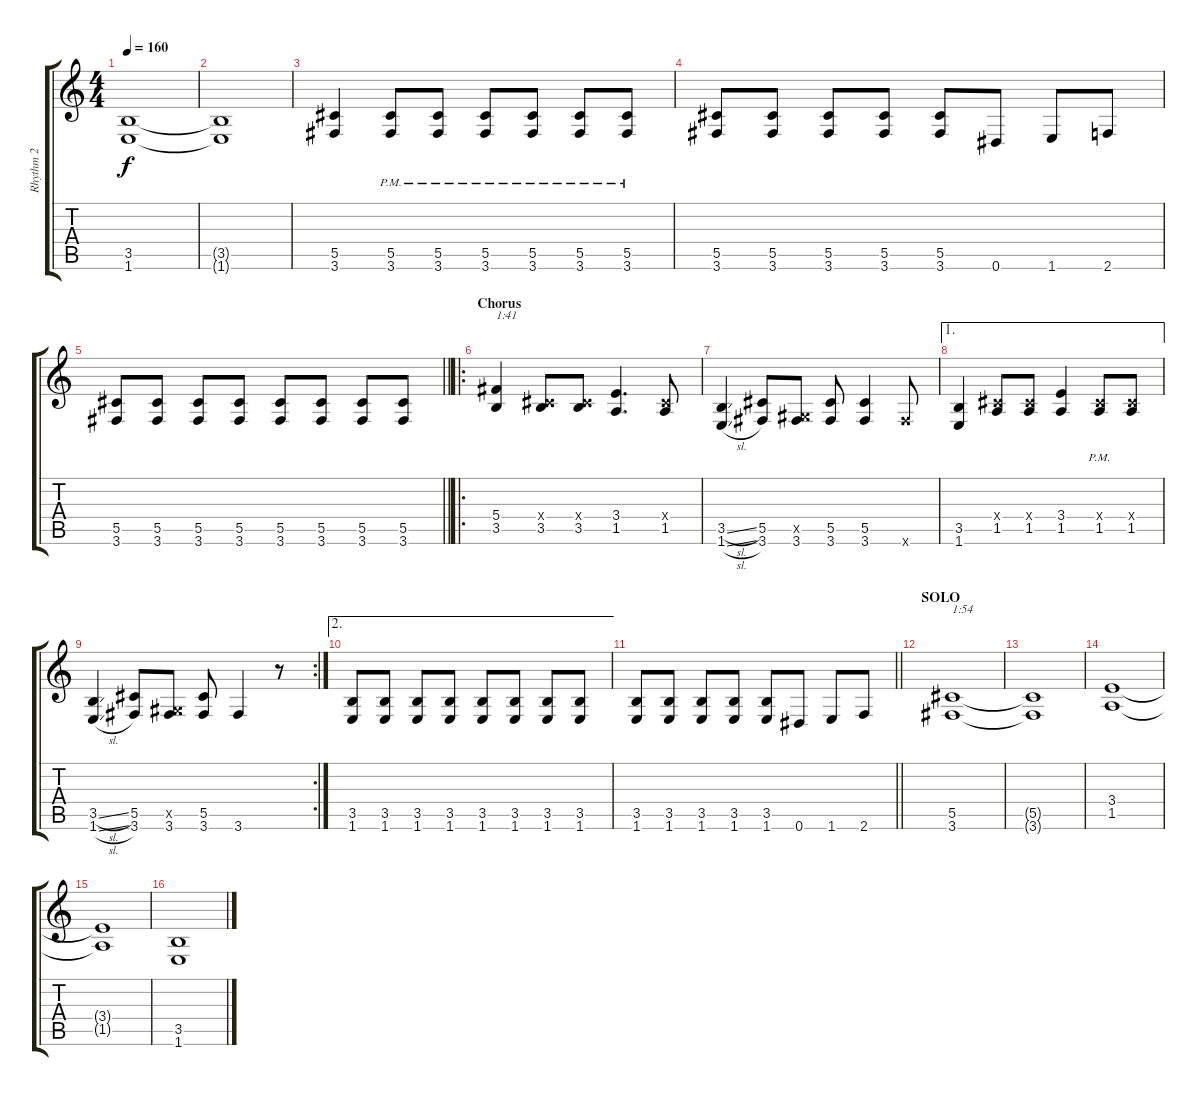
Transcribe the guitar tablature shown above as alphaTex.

\track ("Rhythm 2" "Rhythm 2") {instrument distortionguitar}
\staff {score tabs}
\tuning (Eb4 Bb3 Gb3 Db3 Ab2 Eb2) {hide}
\ts (4 4)
\tempo 160
\clef g2
\ks c
(3.5 1.6).1{dy f} |
(3.5{t} 1.6{t}).1 |
(5.5 3.6).4 (5.5{pm} 3.6{pm}).8 (5.5{pm} 3.6{pm}).8 (5.5{pm} 3.6{pm}).8 (5.5{pm} 3.6{pm}).8 (5.5{pm} 3.6{pm}).8 (5.5{pm} 3.6{pm}).8 |
(5.5 3.6).8 (5.5 3.6).8 (5.5 3.6).8 (5.5 3.6).8 (5.5 3.6).8 0.6.8 1.6.8 2.6.8 |
\barLineRight lightlight
(5.5 3.6).8 (5.5 3.6).8 (5.5 3.6).8 (5.5 3.6).8 (5.5 3.6).8 (5.5 3.6).8 (5.5 3.6).8 (5.5 3.6).8 |
\ro
\section ("" "Chorus")
(5.4 3.5).4{txt "1:41"} (0.4{x} 3.5).8 (0.4{x} 3.5).8 (3.4 1.5).4{d} (0.4{x} 1.5).8 |
(3.5{sl} 1.6{sl}).4 (5.5 3.6).8 (0.5{x} 3.6).8 (5.5 3.6).8 (5.5 3.6).4 3.6{x}.8 |
\ae 1
(3.5 1.6).4 (0.4{x} 1.5).8 (0.4{x} 1.5).8 (3.4 1.5).4 (0.4{x} 1.5{pm}).8 (0.4{x} 1.5).8 |
\rc 2
(3.5{sl} 1.6{sl}).4 (5.5 3.6).8 (0.5{x} 3.6).8 (5.5 3.6).8 3.6.4 r.8 |
\ae 2
(3.5 1.6).8 (3.5 1.6).8 (3.5 1.6).8 (3.5 1.6).8 (3.5 1.6).8 (3.5 1.6).8 (3.5 1.6).8 (3.5 1.6).8 |
\barLineRight lightlight
(3.5 1.6).8 (3.5 1.6).8 (3.5 1.6).8 (3.5 1.6).8 (3.5 1.6).8 0.6.8 1.6.8 2.6.8 |
\section ("" "SOLO")
(5.5 3.6).1{txt "1:54"} |
(5.5{t} 3.6{t}).1 |
(3.4 1.5).1 |
(3.4{t} 1.5{t}).1 |
(3.5 1.6).1
